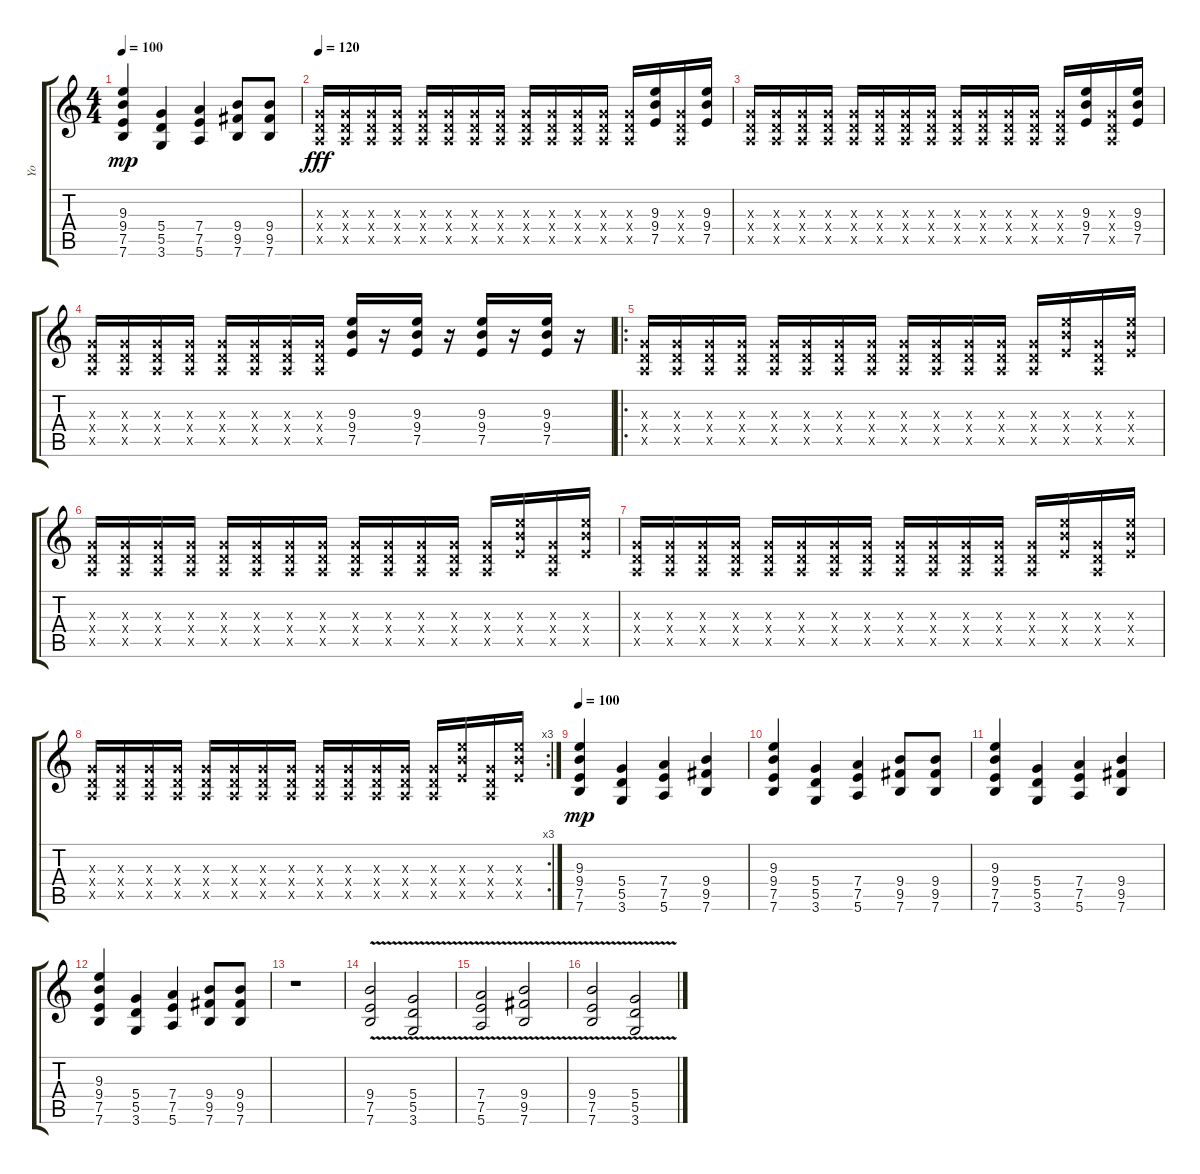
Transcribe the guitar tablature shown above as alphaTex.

\track ("Yo" "Yo") {instrument overdrivenguitar}
\staff {score tabs}
\tuning (E4 B3 G3 D3 A2 E2) {hide}
\ts (4 4)
\tempo 100
\clef g2
\ks c
(9.3 9.4 7.5 7.6).4{dy mp} (5.4 5.5 3.6).4 (7.4 7.5 5.6).4 (9.4 9.5 7.6).8 (9.4 9.5 7.6).8 |
\tempo 120
(0.3{x} 0.4{x} 0.5{x}).16{dy fff} (0.3{x} 0.4{x} 0.5{x}).16 (0.3{x} 0.4{x} 0.5{x}).16 (0.3{x} 0.4{x} 0.5{x}).16 (0.3{x} 0.4{x} 0.5{x}).16 (0.3{x} 0.4{x} 0.5{x}).16 (0.3{x} 0.4{x} 0.5{x}).16 (0.3{x} 0.4{x} 0.5{x}).16 (0.3{x} 0.4{x} 0.5{x}).16 (0.3{x} 0.4{x} 0.5{x}).16 (0.3{x} 0.4{x} 0.5{x}).16 (0.3{x} 0.4{x} 0.5{x}).16 (0.3{x} 0.4{x} 0.5{x}).16 (9.3 9.4 7.5).16 (0.3{x} 0.4{x} 0.5{x}).16 (9.3 9.4 7.5).16 |
(0.3{x} 0.4{x} 0.5{x}).16 (0.3{x} 0.4{x} 0.5{x}).16 (0.3{x} 0.4{x} 0.5{x}).16 (0.3{x} 0.4{x} 0.5{x}).16 (0.3{x} 0.4{x} 0.5{x}).16 (0.3{x} 0.4{x} 0.5{x}).16 (0.3{x} 0.4{x} 0.5{x}).16 (0.3{x} 0.4{x} 0.5{x}).16 (0.3{x} 0.4{x} 0.5{x}).16 (0.3{x} 0.4{x} 0.5{x}).16 (0.3{x} 0.4{x} 0.5{x}).16 (0.3{x} 0.4{x} 0.5{x}).16 (0.3{x} 0.4{x} 0.5{x}).16 (9.3 9.4 7.5).16 (0.3{x} 0.4{x} 0.5{x}).16 (9.3 9.4 7.5).16 |
(0.3{x} 0.4{x} 0.5{x}).16 (0.3{x} 0.4{x} 0.5{x}).16 (0.3{x} 0.4{x} 0.5{x}).16 (0.3{x} 0.4{x} 0.5{x}).16 (0.3{x} 0.4{x} 0.5{x}).16 (0.3{x} 0.4{x} 0.5{x}).16 (0.3{x} 0.4{x} 0.5{x}).16 (0.3{x} 0.4{x} 0.5{x}).16 (9.3 9.4 7.5).16 r.16 (9.3 9.4 7.5).16 r.16 (9.3 9.4 7.5).16 r.16 (9.3 9.4 7.5).16 r.16 |
\ro
(0.3{x} 0.4{x} 0.5{x}).16 (0.3{x} 0.4{x} 0.5{x}).16 (0.3{x} 0.4{x} 0.5{x}).16 (0.3{x} 0.4{x} 0.5{x}).16 (0.3{x} 0.4{x} 0.5{x}).16 (0.3{x} 0.4{x} 0.5{x}).16 (0.3{x} 0.4{x} 0.5{x}).16 (0.3{x} 0.4{x} 0.5{x}).16 (0.3{x} 0.4{x} 0.5{x}).16 (0.3{x} 0.4{x} 0.5{x}).16 (0.3{x} 0.4{x} 0.5{x}).16 (0.3{x} 0.4{x} 0.5{x}).16 (0.3{x} 0.4{x} 0.5{x}).16 (9.3{x} 9.4{x} 7.5{x}).16 (0.3{x} 0.4{x} 0.5{x}).16 (9.3{x} 9.4{x} 7.5{x}).16 |
(0.3{x} 0.4{x} 0.5{x}).16 (0.3{x} 0.4{x} 0.5{x}).16 (0.3{x} 0.4{x} 0.5{x}).16 (0.3{x} 0.4{x} 0.5{x}).16 (0.3{x} 0.4{x} 0.5{x}).16 (0.3{x} 0.4{x} 0.5{x}).16 (0.3{x} 0.4{x} 0.5{x}).16 (0.3{x} 0.4{x} 0.5{x}).16 (0.3{x} 0.4{x} 0.5{x}).16 (0.3{x} 0.4{x} 0.5{x}).16 (0.3{x} 0.4{x} 0.5{x}).16 (0.3{x} 0.4{x} 0.5{x}).16 (0.3{x} 0.4{x} 0.5{x}).16 (9.3{x} 9.4{x} 7.5{x}).16 (0.3{x} 0.4{x} 0.5{x}).16 (9.3{x} 9.4{x} 7.5{x}).16 |
(0.3{x} 0.4{x} 0.5{x}).16 (0.3{x} 0.4{x} 0.5{x}).16 (0.3{x} 0.4{x} 0.5{x}).16 (0.3{x} 0.4{x} 0.5{x}).16 (0.3{x} 0.4{x} 0.5{x}).16 (0.3{x} 0.4{x} 0.5{x}).16 (0.3{x} 0.4{x} 0.5{x}).16 (0.3{x} 0.4{x} 0.5{x}).16 (0.3{x} 0.4{x} 0.5{x}).16 (0.3{x} 0.4{x} 0.5{x}).16 (0.3{x} 0.4{x} 0.5{x}).16 (0.3{x} 0.4{x} 0.5{x}).16 (0.3{x} 0.4{x} 0.5{x}).16 (9.3{x} 9.4{x} 7.5{x}).16 (0.3{x} 0.4{x} 0.5{x}).16 (9.3{x} 9.4{x} 7.5{x}).16 |
\rc 3
(0.3{x} 0.4{x} 0.5{x}).16 (0.3{x} 0.4{x} 0.5{x}).16 (0.3{x} 0.4{x} 0.5{x}).16 (0.3{x} 0.4{x} 0.5{x}).16 (0.3{x} 0.4{x} 0.5{x}).16 (0.3{x} 0.4{x} 0.5{x}).16 (0.3{x} 0.4{x} 0.5{x}).16 (0.3{x} 0.4{x} 0.5{x}).16 (0.3{x} 0.4{x} 0.5{x}).16 (0.3{x} 0.4{x} 0.5{x}).16 (0.3{x} 0.4{x} 0.5{x}).16 (0.3{x} 0.4{x} 0.5{x}).16 (0.3{x} 0.4{x} 0.5{x}).16 (9.3{x} 9.4{x} 7.5{x}).16 (0.3{x} 0.4{x} 0.5{x}).16 (9.3{x} 9.4{x} 7.5{x}).16 |
\tempo 100
(9.3 9.4 7.5 7.6).4{dy mp} (5.4 5.5 3.6).4 (7.4 7.5 5.6).4 (9.4 9.5 7.6).4 |
(9.3 9.4 7.5 7.6).4 (5.4 5.5 3.6).4 (7.4 7.5 5.6).4 (9.4 9.5 7.6).8 (9.4 9.5 7.6).8 |
(9.3 9.4 7.5 7.6).4 (5.4 5.5 3.6).4 (7.4 7.5 5.6).4 (9.4 9.5 7.6).4 |
(9.3 9.4 7.5 7.6).4 (5.4 5.5 3.6).4 (7.4 7.5 5.6).4 (9.4 9.5 7.6).8 (9.4 9.5 7.6).8 |
r.1 |
(9.4{v} 7.5{v} 7.6{v}).2 (5.4{v} 5.5{v} 3.6{v}).2 |
(7.4{v} 7.5{v} 5.6{v}).2 (9.4{v} 9.5{v} 7.6{v}).2 |
(9.4{v} 7.5{v} 7.6{v}).2 (5.4{v} 5.5{v} 3.6{v}).2
